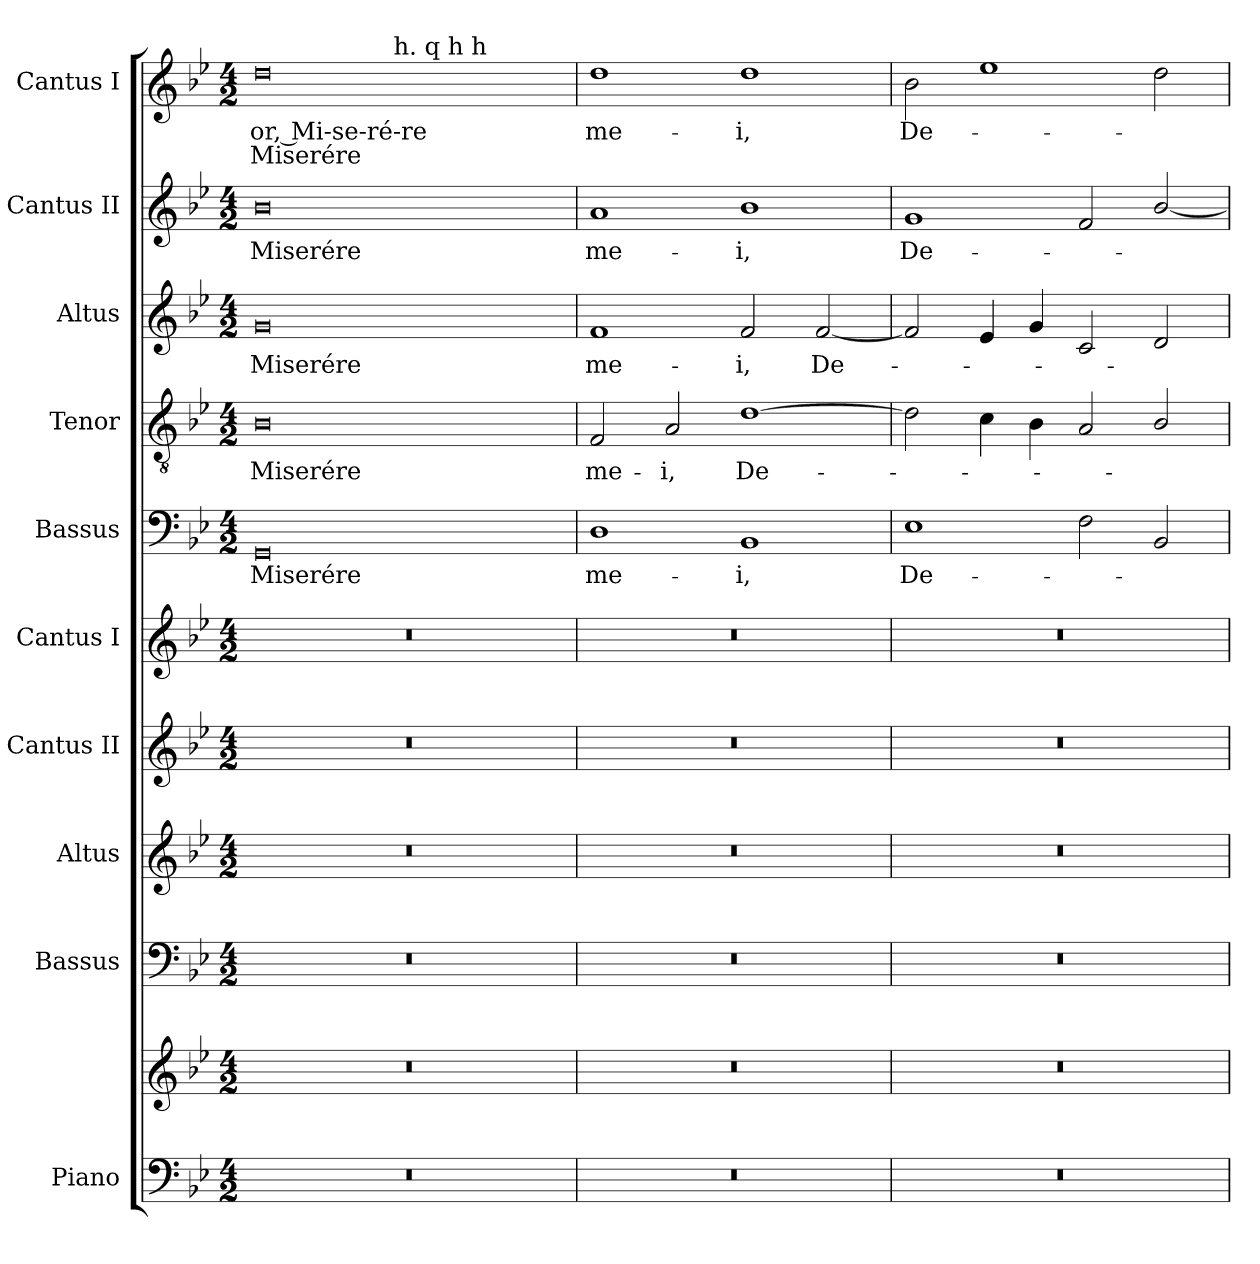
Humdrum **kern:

**kern	**kern	**kern	**kern	**kern	**kern	**kern	**text	**kern	**text	**kern	**text	**kern	**text	**kern	**text	**text
*part10	*part10	*part9	*part8	*part7	*part6	*part5	*part5	*part4	*part4	*part3	*part3	*part2	*part2	*part1	*part1	*part1
*staff11	*staff10	*staff9	*staff8	*staff7	*staff6	*staff5	*staff5	*staff4	*staff4	*staff3	*staff3	*staff2	*staff2	*staff1	*staff1	*staff1
*I"Piano	*	*I"Bassus	*I"Altus	*I"Cantus II	*I"Cantus I	*I"Bassus	*	*I"Tenor	*	*I"Altus	*	*I"Cantus II	*	*I"Cantus I	*	*
*I'Pno	*	*I'B.	*I'A.	*I'C.2	*I'C.1	*I'B.	*	*I'T.	*	*I'A.	*	*I'C.2	*	*I'C.1	*	*
!!LO:PB:g=z
*clefF4	*clefG2	*clefF4	*clefG2	*clefG2	*clefG2	*clefF4	*	*clefGv2	*	*clefG2	*	*clefG2	*	*clefG2	*	*
*	*	*	*	*	*	*	*	*ITrd7c12	*	*	*	*	*	*	*	*
*k[b-e-]	*k[b-e-]	*k[b-e-]	*k[b-e-]	*k[b-e-]	*k[b-e-]	*k[b-e-]	*	*k[b-e-]	*	*k[b-e-]	*	*k[b-e-]	*	*k[b-e-]	*	*
*B-:	*B-:	*B-:	*B-:	*B-:	*B-:	*B-:	*	*B-:	*	*B-:	*	*B-:	*	*B-:	*	*
*M4/2	*M4/2	*M4/2	*M4/2	*M4/2	*M4/2	*M4/2	*	*M4/2	*	*M4/2	*	*M4/2	*	*M4/2	*	*
=1	=1	=1	=1	=1	=1	=1	=1	=1	=1	=1	=1	=1	=1	=1	=1	=1
!LO:N:vis=1	!LO:N:vis=1	!LO:N:vis=1	!LO:N:vis=1	!LO:N:vis=1	!LO:N:vis=1	!	!	!	!	!	!	!	!	!	!	!
!	!	!	!	!	!	!	!LO:LY:b:color=#000000	!	!	!	!	!	!	!	!	!
!	!	!	!	!	!	!	!	!	!LO:LY:b:color=#000000	!	!	!	!	!	!	!
!	!	!	!	!	!	!	!	!	!	!	!LO:LY:b:color=#000000	!	!	!	!	!
!	!	!	!	!	!	!	!	!	!	!	!	!	!LO:LY:b:color=#000000	!	!	!
!	!	!	!	!	!	!	!	!	!	!	!	!	!	!LO:TX:a:t=Chorus	!	!
!	!	!	!	!	!	!	!	!	!	!	!	!	!	!LO:TX:t=Verse 1	!	!
!	!	!	!	!	!	!	!	!	!	!	!	!	!	!	!LO:LY:a:color=#000000	!LO:LY:b:color=#000000
*	*	*	*	*	*	*	*	*	*	*	*	*	*	*^	*	*
0r	0r	0r	0r	0r	0r	0GGi	Miserére	0BB-i	Miserére	0gi	Miserére	0b-i	Miserére	0ddi	2ryy	or, Mi-se-ré-re	Miserére
.	.	.	.	.	.	.	.	.	.	.	.	.	.	.	4ryy	.	.
.	.	.	.	.	.	.	.	.	.	.	.	.	.	.	64...ryy	.	.
!	!	!	!	!	!	!	!	!	!	!	!	!	!	!	!LO:TX:a:t=h. q h h	!	!
.	.	.	.	.	.	.	.	.	.	.	.	.	.	.	1ryy	.	.
.	.	.	.	.	.	.	.	.	.	.	.	.	.	.	8ryy	.	.
.	.	.	.	.	.	.	.	.	.	.	.	.	.	.	16ryy	.	.
.	.	.	.	.	.	.	.	.	.	.	.	.	.	.	32ryy	.	.
.	.	.	.	.	.	.	.	.	.	.	.	.	.	.	512ryy	.	.
=2	=2	=2	=2	=2	=2	=2	=2	=2	=2	=2	=2	=2	=2	=2	=2	=2	=2
!LO:N:vis=1	!LO:N:vis=1	!LO:N:vis=1	!LO:N:vis=1	!LO:N:vis=1	!LO:N:vis=1	!	!	!	!	!	!	!	!	!	!	!	!
*	*	*	*	*	*	*	*	*	*	*	*	*	*	*v	*v	*	*
*	*	*	*	*	*	*	*	*	*	*	*	*	*	*^	*	*
!	!	!	!	!	!	!	!LO:LY:b:color=#000000	!	!	!	!	!	!	!	!	!	!
*	*	*	*	*	*	*	*	*	*	*	*	*	*	*v	*v	*	*
*	*	*	*	*	*	*	*	*	*	*	*	*	*	*^	*	*
!	!	!	!	!	!	!	!	!	!LO:LY:b:color=#000000	!	!	!	!	!	!	!	!
*	*	*	*	*	*	*	*	*	*	*	*	*	*	*v	*v	*	*
*	*	*	*	*	*	*	*	*	*	*	*	*	*	*^	*	*
!	!	!	!	!	!	!	!	!	!	!	!LO:LY:b:color=#000000	!	!	!	!	!	!
*	*	*	*	*	*	*	*	*	*	*	*	*	*	*v	*v	*	*
*	*	*	*	*	*	*	*	*	*	*	*	*	*	*^	*	*
!	!	!	!	!	!	!	!	!	!	!	!	!	!LO:LY:b:color=#000000	!	!	!	!
*	*	*	*	*	*	*	*	*	*	*	*	*	*	*v	*v	*	*
*	*	*	*	*	*	*	*	*	*	*	*	*	*	*^	*	*
!	!	!	!	!	!	!	!	!	!	!	!	!	!	!	!	!LO:LY:b:color=#000000	!
*	*	*	*	*	*	*	*	*	*	*	*	*	*	*v	*v	*	*
0r	0r	0r	0r	0r	0r	1Di	me-	2FFi/	me-	1fi	me-	1ai	me-	1ddi	me-	.
!	!	!	!	!	!	!	!	!	!LO:LY:b:color=#000000	!	!	!	!	!	!	!
.	.	.	.	.	.	.	.	2AAi/	-i,	.	.	.	.	.	.	.
!	!	!	!	!	!	!	!LO:LY:b:color=#000000	!	!	!	!	!	!	!	!	!
!	!	!	!	!	!	!	!	!	!LO:LY:b:color=#000000	!	!	!	!	!	!	!
!	!	!	!	!	!	!	!	!	!	!	!LO:LY:b:color=#000000	!	!	!	!	!
!	!	!	!	!	!	!	!	!	!	!	!	!	!LO:LY:b:color=#000000	!	!	!
!	!	!	!	!	!	!	!	!	!	!	!	!	!	!	!LO:LY:b:color=#000000	!
.	.	.	.	.	.	1BB-i	-i,	[1Di	De-	2fi/	-i,	1b-i	-i,	1ddi	-i,	.
!	!	!	!	!	!	!	!	!	!	!	!LO:LY:b:color=#000000	!	!	!	!	!
.	.	.	.	.	.	.	.	.	.	[2fi/	De-	.	.	.	.	.
=3	=3	=3	=3	=3	=3	=3	=3	=3	=3	=3	=3	=3	=3	=3	=3	=3
!LO:N:vis=1	!LO:N:vis=1	!LO:N:vis=1	!LO:N:vis=1	!LO:N:vis=1	!LO:N:vis=1	!	!	!	!	!	!	!	!	!	!	!
!	!	!	!	!	!	!	!LO:LY:b:color=#000000	!	!	!	!	!	!	!	!	!
!	!	!	!	!	!	!	!	!	!	!	!	!	!LO:LY:b:color=#000000	!	!	!
!	!	!	!	!	!	!	!	!	!	!	!	!	!	!	!LO:LY:b:color=#000000	!
0r	0r	0r	0r	0r	0r	1E-i	De-	2Di\]	.	2fi/]	.	1gi	De-	2b-i\	De-	.
.	.	.	.	.	.	.	.	4Ci\	.	4e-i/	.	.	.	1ee-i	.	.
.	.	.	.	.	.	.	.	4BB-i\	.	4gi/	.	.	.	.	.	.
.	.	.	.	.	.	2Fi\	.	2AAi/	.	2ci/	.	2fi/	.	.	.	.
.	.	.	.	.	.	2BB-i/	.	2BB-i/	.	2di/	.	[2b-i/	.	2ddi\	.	.
=	=	=	=	=	=	=	=	=	=	=	=	=	=	=	=	=
*-	*-	*-	*-	*-	*-	*-	*-	*-	*-	*-	*-	*-	*-	*-	*-	*-
